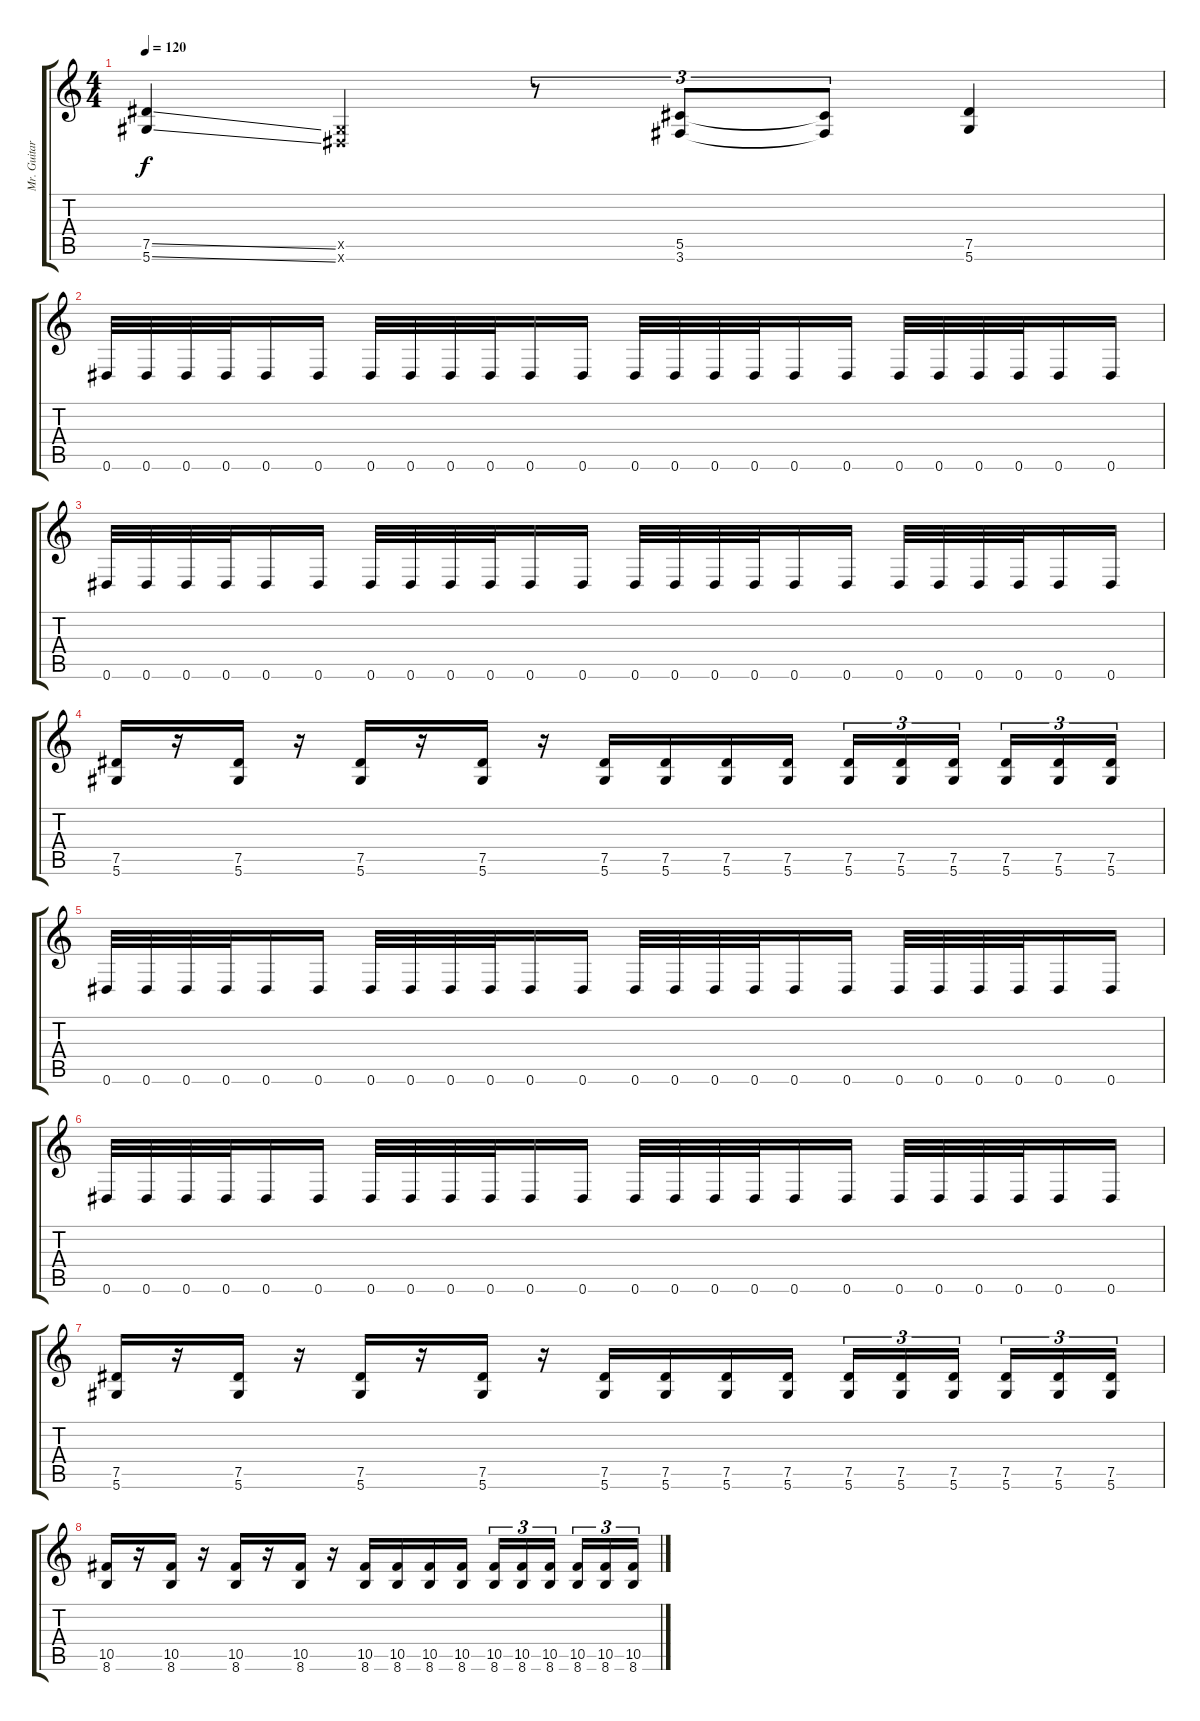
\track ("Mr. Guitar 2" "Mr. Guitar") {instrument distortionguitar}
\staff {score tabs}
\tuning (Eb4 Bb3 Gb3 Db3 Ab2 Eb2) {hide}
\ts (4 4)
\tempo 120
\clef g2
\ks c
(7.5{ss} 5.6{ss}).4{dy f} (0.5{x} 0.6{x}).4 r.8{tu (3 2)} (5.5 3.6).8{tu (3 2)} (5.5{t} 3.6{t}).8{tu (3 2)} (7.5 5.6).4 |
0.6.32 0.6.32 0.6.32 0.6.32 0.6.16 0.6.16 0.6.32 0.6.32 0.6.32 0.6.32 0.6.16 0.6.16 0.6.32 0.6.32 0.6.32 0.6.32 0.6.16 0.6.16 0.6.32 0.6.32 0.6.32 0.6.32 0.6.16 0.6.16 |
0.6.32 0.6.32 0.6.32 0.6.32 0.6.16 0.6.16 0.6.32 0.6.32 0.6.32 0.6.32 0.6.16 0.6.16 0.6.32 0.6.32 0.6.32 0.6.32 0.6.16 0.6.16 0.6.32 0.6.32 0.6.32 0.6.32 0.6.16 0.6.16 |
(7.5 5.6).16 r.16 (7.5 5.6).16 r.16 (7.5 5.6).16 r.16 (7.5 5.6).16 r.16 (7.5 5.6).16 (7.5 5.6).16 (7.5 5.6).16 (7.5 5.6).16 (7.5 5.6).16{tu (3 2)} (7.5 5.6).16{tu (3 2)} (7.5 5.6).16{tu (3 2)} (7.5 5.6).16{tu (3 2)} (7.5 5.6).16{tu (3 2)} (7.5 5.6).16{tu (3 2)} |
0.6.32 0.6.32 0.6.32 0.6.32 0.6.16 0.6.16 0.6.32 0.6.32 0.6.32 0.6.32 0.6.16 0.6.16 0.6.32 0.6.32 0.6.32 0.6.32 0.6.16 0.6.16 0.6.32 0.6.32 0.6.32 0.6.32 0.6.16 0.6.16 |
0.6.32 0.6.32 0.6.32 0.6.32 0.6.16 0.6.16 0.6.32 0.6.32 0.6.32 0.6.32 0.6.16 0.6.16 0.6.32 0.6.32 0.6.32 0.6.32 0.6.16 0.6.16 0.6.32 0.6.32 0.6.32 0.6.32 0.6.16 0.6.16 |
(7.5 5.6).16 r.16 (7.5 5.6).16 r.16 (7.5 5.6).16 r.16 (7.5 5.6).16 r.16 (7.5 5.6).16 (7.5 5.6).16 (7.5 5.6).16 (7.5 5.6).16 (7.5 5.6).16{tu (3 2)} (7.5 5.6).16{tu (3 2)} (7.5 5.6).16{tu (3 2)} (7.5 5.6).16{tu (3 2)} (7.5 5.6).16{tu (3 2)} (7.5 5.6).16{tu (3 2)} |
(10.5 8.6).16 r.16 (10.5 8.6).16 r.16 (10.5 8.6).16 r.16 (10.5 8.6).16 r.16 (10.5 8.6).16 (10.5 8.6).16 (10.5 8.6).16 (10.5 8.6).16 (10.5 8.6).16{tu (3 2)} (10.5 8.6).16{tu (3 2)} (10.5 8.6).16{tu (3 2)} (10.5 8.6).16{tu (3 2)} (10.5 8.6).16{tu (3 2)} (10.5 8.6).16{tu (3 2)}
